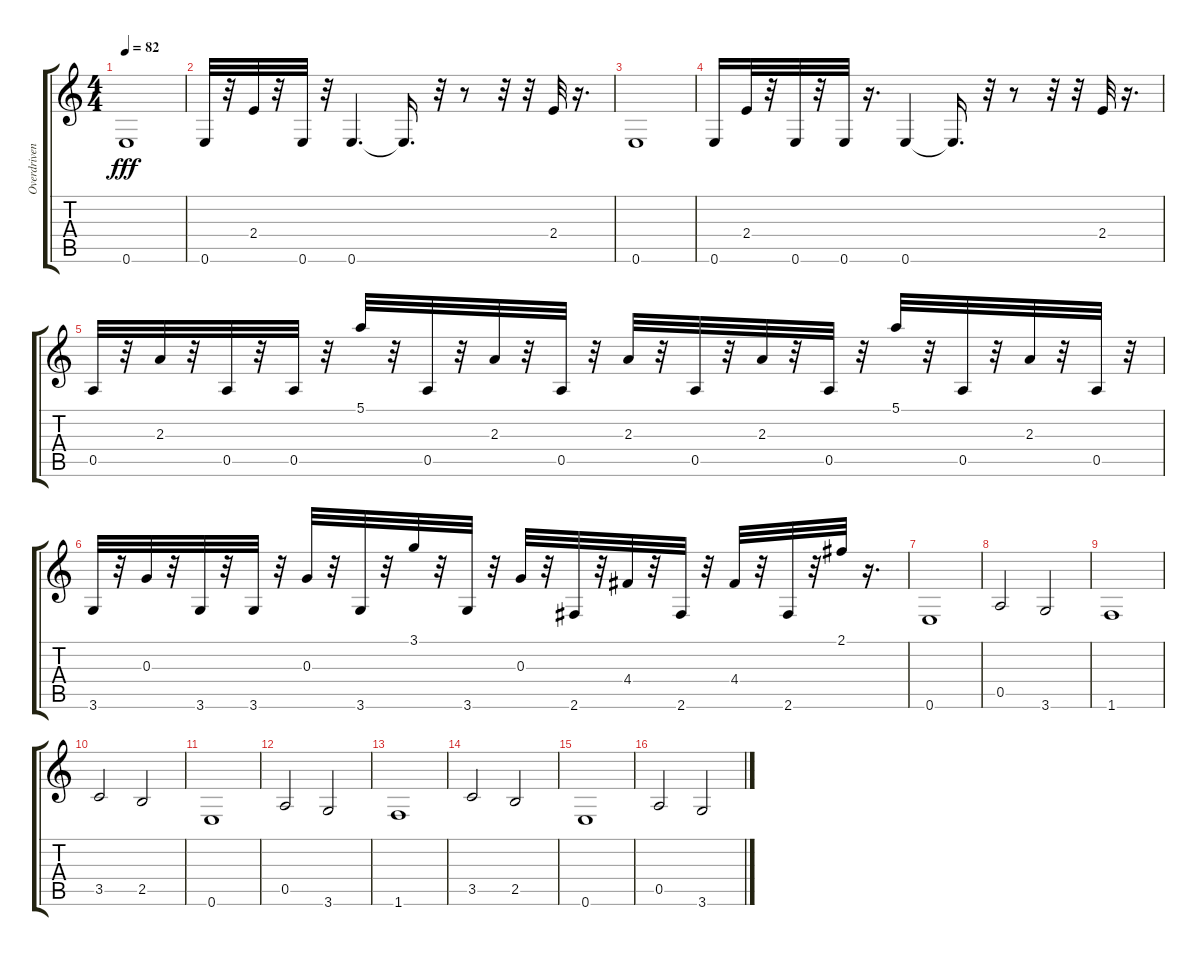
\track ("Overdriven Guitar" "Overdriven") {instrument distortionguitar}
\staff {score tabs}
\tuning (E4 B3 G3 D3 A2 E2) {hide}
\ts (4 4)
\tempo 82
\clef g2
\ks c
0.6.1{dy fff} |
0.6.32 r.32 2.4.32 r.32 0.6.32 r.32 0.6.4{d} 0.6{t}.16{d} r.32 r.8 r.32 r.32 2.4.32 r.16{d} |
0.6.1 |
0.6.16 2.4.32 r.32 0.6.32 r.32 0.6.32 r.16{d} 0.6.4 0.6{t}.16{d} r.32 r.8 r.32 r.32 2.4.32 r.16{d} |
0.5.32 r.32 2.3.32 r.32 0.5.32 r.32 0.5.32 r.32 5.1.32 r.32 0.5.32 r.32 2.3.32 r.32 0.5.32 r.32 2.3.32 r.32 0.5.32 r.32 2.3.32 r.32 0.5.32 r.32 5.1.32 r.32 0.5.32 r.32 2.3.32 r.32 0.5.32 r.32 |
3.6.32 r.32 0.3.32 r.32 3.6.32 r.32 3.6.32 r.32 0.3.32 r.32 3.6.32 r.32 3.1.32 r.32 3.6.32 r.32 0.3.32 r.32 2.6.32 r.32 4.4.32 r.32 2.6.32 r.32 4.4.32 r.32 2.6.32 r.32 2.1.32 r.16{d} |
0.6.1 |
0.5.2 3.6.2 |
1.6.1 |
3.5.2 2.5.2 |
0.6.1 |
0.5.2 3.6.2 |
1.6.1 |
3.5.2 2.5.2 |
0.6.1 |
0.5.2 3.6.2
